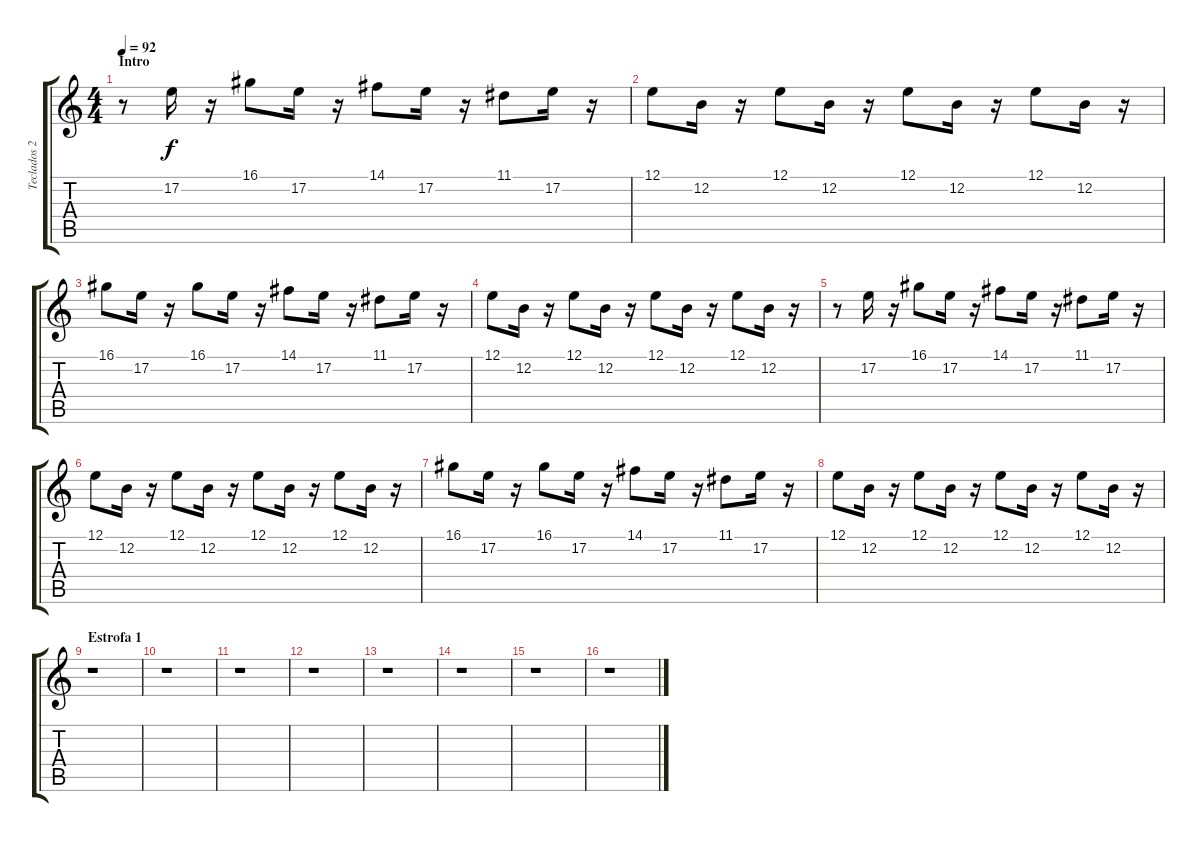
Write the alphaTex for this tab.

\track ("Teclados 2" "Teclados 2") {instrument tremolostrings}
\staff {score tabs}
\tuning (E4 B3 G3 D3 A2 E2) {hide}
\ts (4 4)
\section ("" "Intro")
\tempo 92
\clef g2
\ks c
r.8{dy f instrument tremolostrings} 17.2.16 r.16 16.1.8 17.2.16 r.16 14.1.8 17.2.16 r.16 11.1.8 17.2.16 r.16 |
12.1.8 12.2.16 r.16 12.1.8 12.2.16 r.16 12.1.8 12.2.16 r.16 12.1.8 12.2.16 r.16 |
16.1.8 17.2.16 r.16 16.1.8 17.2.16 r.16 14.1.8 17.2.16 r.16 11.1.8 17.2.16 r.16 |
12.1.8 12.2.16 r.16 12.1.8 12.2.16 r.16 12.1.8 12.2.16 r.16 12.1.8 12.2.16 r.16 |
r.8{volume 12} 17.2.16 r.16 16.1.8 17.2.16 r.16 14.1.8 17.2.16 r.16 11.1.8 17.2.16 r.16 |
12.1.8 12.2.16 r.16 12.1.8 12.2.16 r.16 12.1.8 12.2.16 r.16 12.1.8 12.2.16 r.16 |
16.1.8 17.2.16 r.16 16.1.8 17.2.16 r.16 14.1.8 17.2.16 r.16 11.1.8 17.2.16 r.16 |
12.1.8 12.2.16 r.16 12.1.8 12.2.16 r.16 12.1.8 12.2.16 r.16 12.1.8 12.2.16 r.16 |
\section ("" "Estrofa 1")
r.1 |
r.1 |
r.1 |
r.1 |
r.1 |
r.1 |
r.1 |
r.1
